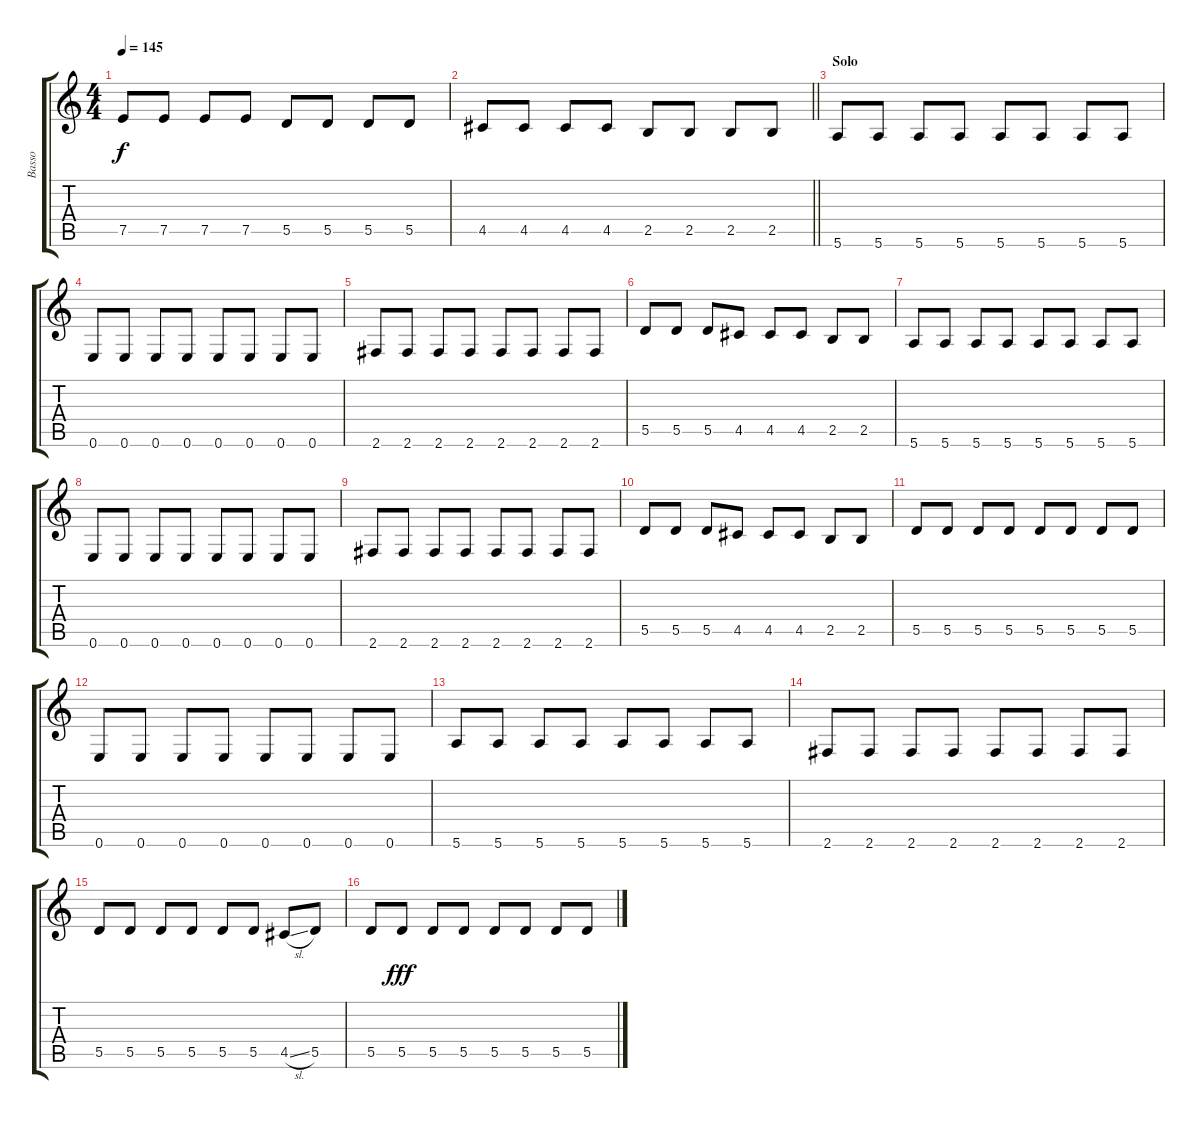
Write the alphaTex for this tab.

\track ("Basso" "Basso") {instrument electricbassfinger}
\staff {score tabs}
\tuning (E4 B3 G3 D3 A2 E2) {hide}
\ts (4 4)
\tempo 145
\clef g2
\ks c
7.5.8{dy f} 7.5.8 7.5.8 7.5.8 5.5.8 5.5.8 5.5.8 5.5.8 |
\barLineRight lightlight
4.5.8 4.5.8 4.5.8 4.5.8 2.5.8 2.5.8 2.5.8 2.5.8 |
\section ("" "Solo")
5.6.8 5.6.8 5.6.8 5.6.8 5.6.8 5.6.8 5.6.8 5.6.8 |
0.6.8 0.6.8 0.6.8 0.6.8 0.6.8 0.6.8 0.6.8 0.6.8 |
2.6.8 2.6.8 2.6.8 2.6.8 2.6.8 2.6.8 2.6.8 2.6.8 |
5.5.8 5.5.8 5.5.8 4.5.8 4.5.8 4.5.8 2.5.8 2.5.8 |
5.6.8 5.6.8 5.6.8 5.6.8 5.6.8 5.6.8 5.6.8 5.6.8 |
0.6.8 0.6.8 0.6.8 0.6.8 0.6.8 0.6.8 0.6.8 0.6.8 |
2.6.8 2.6.8 2.6.8 2.6.8 2.6.8 2.6.8 2.6.8 2.6.8 |
5.5.8 5.5.8 5.5.8 4.5.8 4.5.8 4.5.8 2.5.8 2.5.8 |
5.5.8 5.5.8 5.5.8 5.5.8 5.5.8 5.5.8 5.5.8 5.5.8 |
0.6.8 0.6.8 0.6.8 0.6.8 0.6.8 0.6.8 0.6.8 0.6.8 |
5.6.8 5.6.8 5.6.8 5.6.8 5.6.8 5.6.8 5.6.8 5.6.8 |
2.6.8 2.6.8 2.6.8 2.6.8 2.6.8 2.6.8 2.6.8 2.6.8 |
5.5.8 5.5.8 5.5.8 5.5.8 5.5.8 5.5.8 4.5{sl}.8 5.5.8 |
5.5.8 5.5.8{dy fff} 5.5.8 5.5.8 5.5.8 5.5.8 5.5.8 5.5.8
